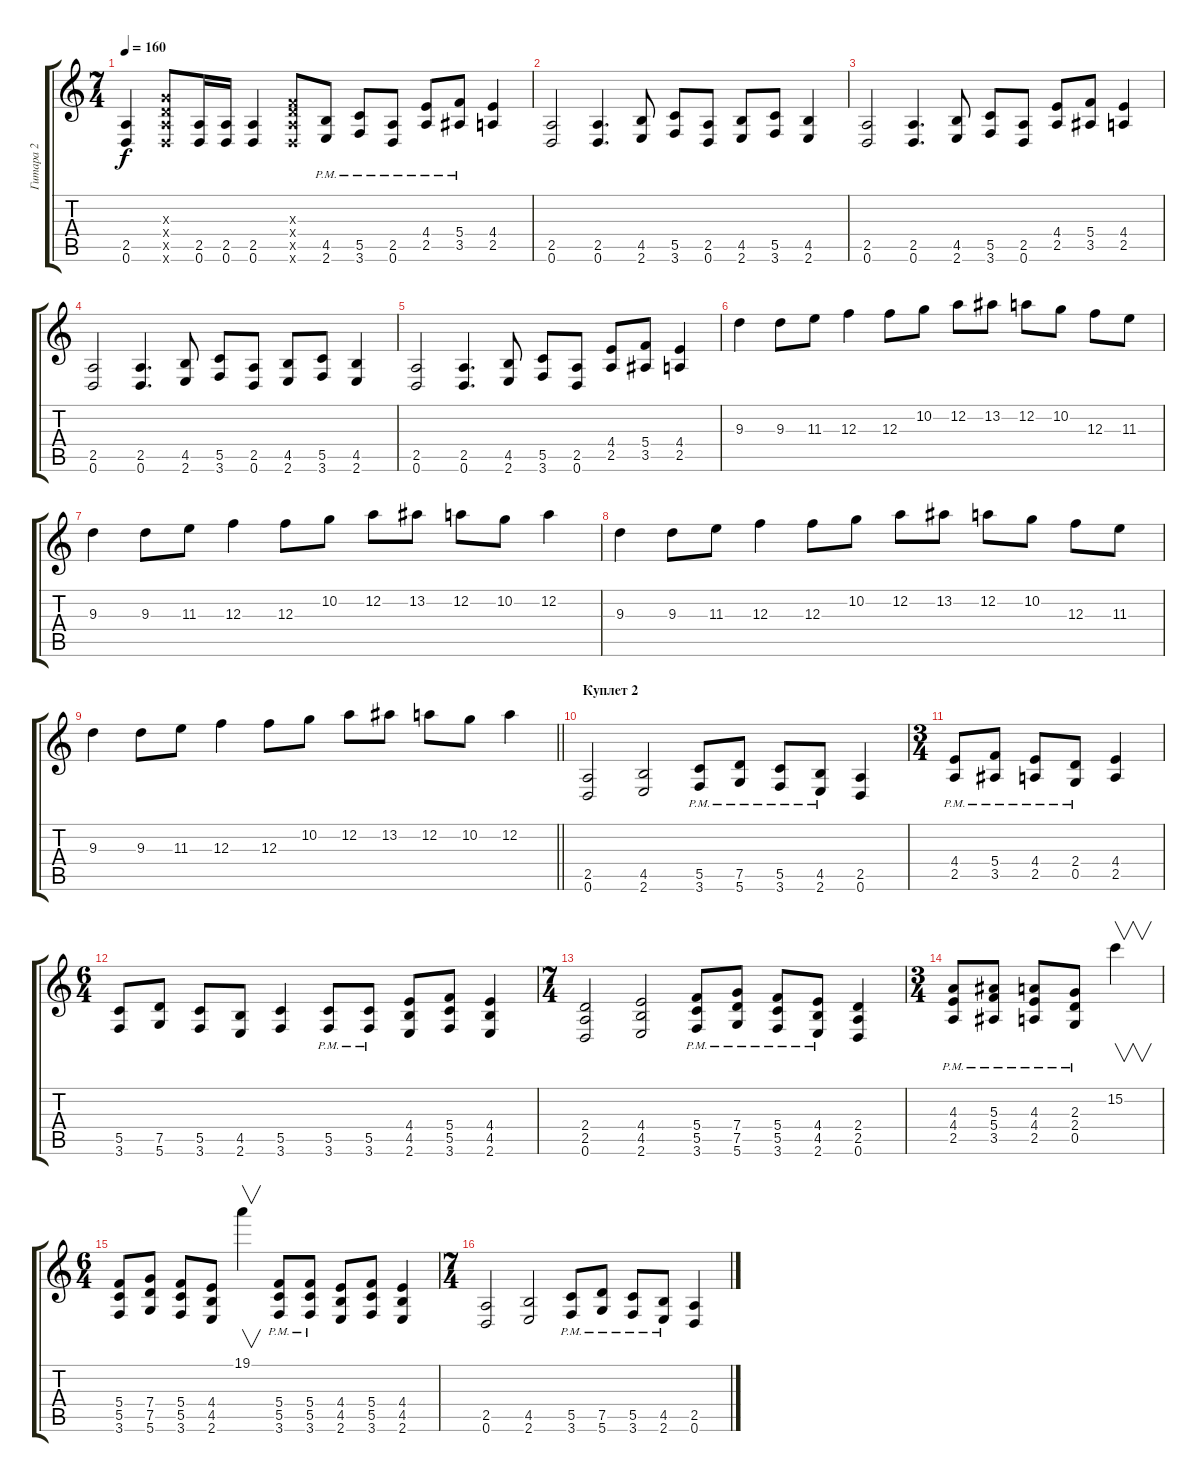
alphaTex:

\track ("Гитара 2" "Гитара 2") {instrument overdrivenguitar}
\staff {score tabs}
\tuning (D4 A3 F3 C3 G2 D2) {hide}
\ts (7 4)
\tempo 160
\clef g2
\ks c
(2.5 0.6).4{dy f} (2.3{x} 2.4{x} 2.5{x} 0.6{x}).8 (2.5 0.6).16 (2.5 0.6).16 (2.5 0.6).4 (0.3{x} 2.4{x} 2.5{x} 0.6{x}).8 (4.5{pm} 2.6{pm}).8 (5.5{pm} 3.6{pm}).8 (2.5{pm} 0.6{pm}).8 (4.4{pm} 2.5{pm}).8 (5.4{pm} 3.5{pm}).8 (4.4 2.5).4 |
(2.5 0.6).2 (2.5 0.6).4{d} (4.5 2.6).8 (5.5 3.6).8 (2.5 0.6).8 (4.5 2.6).8 (5.5 3.6).8 (4.5 2.6).4 |
(2.5 0.6).2 (2.5 0.6).4{d} (4.5 2.6).8 (5.5 3.6).8 (2.5 0.6).8 (4.4 2.5).8 (5.4 3.5).8 (4.4 2.5).4 |
(2.5 0.6).2 (2.5 0.6).4{d} (4.5 2.6).8 (5.5 3.6).8 (2.5 0.6).8 (4.5 2.6).8 (5.5 3.6).8 (4.5 2.6).4 |
(2.5 0.6).2 (2.5 0.6).4{d} (4.5 2.6).8 (5.5 3.6).8 (2.5 0.6).8 (4.4 2.5).8 (5.4 3.5).8 (4.4 2.5).4 |
9.3.4 9.3.8 11.3.8 12.3.4 12.3.8 10.2.8 12.2.8 13.2.8 12.2.8 10.2.8 12.3.8 11.3.8 |
9.3.4 9.3.8 11.3.8 12.3.4 12.3.8 10.2.8 12.2.8 13.2.8 12.2.8 10.2.8 12.2.4 |
9.3.4 9.3.8 11.3.8 12.3.4 12.3.8 10.2.8 12.2.8 13.2.8 12.2.8 10.2.8 12.3.8 11.3.8 |
\barLineRight lightlight
9.3.4 9.3.8 11.3.8 12.3.4 12.3.8 10.2.8 12.2.8 13.2.8 12.2.8 10.2.8 12.2.4 |
\section ("" "Куплет 2")
(2.5 0.6).2 (4.5 2.6).2 (5.5{pm} 3.6{pm}).8 (7.5{pm} 5.6{pm}).8 (5.5{pm} 3.6{pm}).8 (4.5{pm} 2.6{pm}).8 (2.5 0.6).4 |
\ts (3 4)
(4.4{pm} 2.5{pm}).8 (5.4{pm} 3.5{pm}).8 (4.4{pm} 2.5{pm}).8 (2.4{pm} 0.5{pm}).8 (4.4 2.5).4 |
\ts (6 4)
(5.5 3.6).8 (7.5 5.6).8 (5.5 3.6).8 (4.5 2.6).8 (5.5 3.6).4 (5.5{pm} 3.6{pm}).8 (5.5{pm} 3.6{pm}).8 (4.4 4.5 2.6).8 (5.4 5.5 3.6).8 (4.4 4.5 2.6).4 |
\ts (7 4)
(2.4 2.5 0.6).2 (4.4 4.5 2.6).2 (5.4 5.5{pm} 3.6{pm}).8 (7.4 7.5{pm} 5.6{pm}).8 (5.4 5.5{pm} 3.6{pm}).8 (4.4 4.5{pm} 2.6{pm}).8 (2.4 2.5 0.6).4 |
\ts (3 4)
(4.3 4.4{pm} 2.5{pm}).8 (5.3 5.4{pm} 3.5{pm}).8 (4.3 4.4{pm} 2.5{pm}).8 (2.3 2.4{pm} 0.5{pm}).8 15.2.4{v} |
\ts (6 4)
(5.4 5.5 3.6).8 (7.4 7.5 5.6).8 (5.4 5.5 3.6).8 (4.4 4.5 2.6).8 19.1.4{v} (5.4 5.5{pm} 3.6{pm}).8 (5.4 5.5{pm} 3.6{pm}).8 (4.4 4.5 2.6).8 (5.4 5.5 3.6).8 (4.4 4.5 2.6).4 |
\ts (7 4)
(2.5 0.6).2 (4.5 2.6).2 (5.5{pm} 3.6{pm}).8 (7.5{pm} 5.6{pm}).8 (5.5{pm} 3.6{pm}).8 (4.5{pm} 2.6{pm}).8 (2.5 0.6).4
